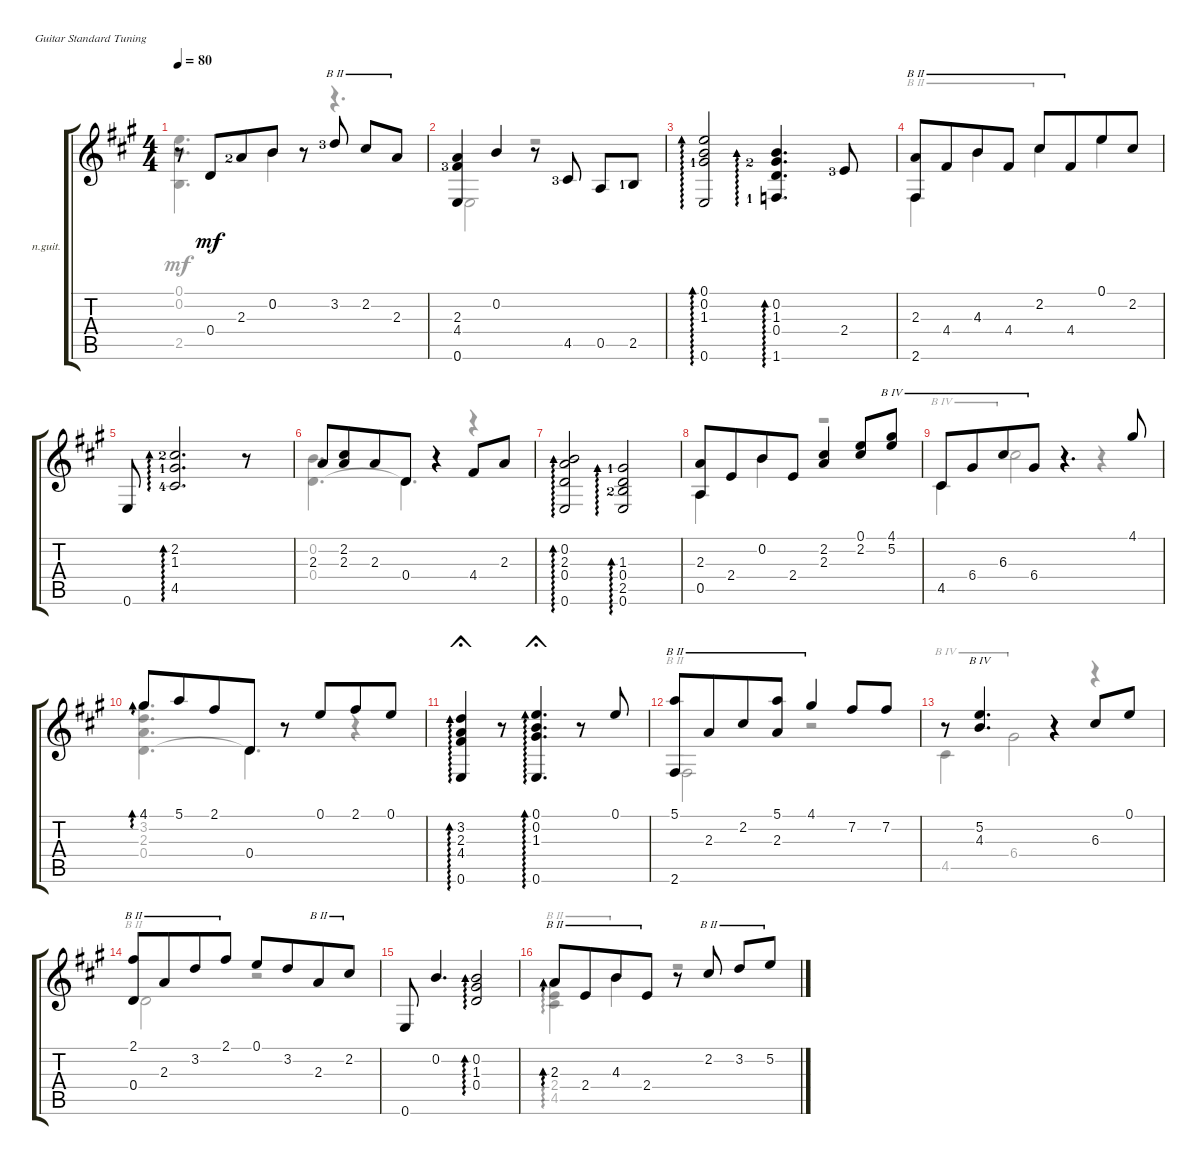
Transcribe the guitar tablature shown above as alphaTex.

\defaultSystemsLayout 4
\bracketExtendMode groupsimilarinstruments
\useSystemSignSeparator
\firstSystemTrackNameOrientation horizontal
\otherSystemsTrackNameOrientation horizontal
\chordDiagramsInScore
\track ("Nylon Guitar" "n.guit.") {instrument acousticguitarnylon}
\staff {score tabs}
\tuning (E4 B3 G3 D3 A2 E2)
\voice
\ts (4 4)
\tempo 80
\clef g2
\ks a
r.8{dy mf beam Up beam merge} 0.4{acc forcenatural}.8{beam Up beam merge} 2.3{lf 3 acc forcenatural}.8{beam Up beam merge} 0.2{acc forcenatural}.8{beam Up} r.8{beam Up} 3.2{lf 4 acc forcenatural}.8{barre (2 full) beam Up} 2.2{acc #}.8{barre (2 full) beam Up} 2.3{acc forcenatural}.8{barre (2 full) beam Up} |
(0.6{acc forcenatural} 4.4{lf 4 acc #} 2.3{acc forcenatural}).4{beam Up} 0.2{acc forcenatural}.4{beam Up} r.8{beam Up} 4.5{lf 4 acc #}.8{beam Up} 0.5{acc forcenatural}.8{beam Up} 2.5{lf 2 acc forcenatural}.8{beam Up} |
(0.6{acc forcenatural} 1.3{lf 2 acc #} 0.2{acc forcenatural} 0.1{acc forcenatural}).2{ad 0 beam Up} (1.6{lf 2 acc forcenatural} 0.4{acc forcenatural} 1.3{lf 3 acc #} 0.2{acc forcenatural}).4{d ad 0 beam Up} 2.4{lf 4 acc forcenatural}.8{beam Up} |
(2.6{acc #} 2.3{acc forcenatural}).8{barre (2 full) beam Up beam merge} 4.4{acc #}.8{barre (2 full) beam Up beam merge} 4.3{acc forcenatural}.8{barre (2 full) beam Up beam merge} 4.4{acc #}.8{barre (2 full) beam Up beam split} 2.2{acc #}.8{barre (2 full) beam Up beam merge} 4.4{acc #}.8{barre (2 full) beam Up beam merge} 0.1{acc forcenatural}.8{beam Up beam merge} 2.2{acc #}.8{beam Up} |
0.6{acc forcenatural}.8{beam Up} (2.2{lf 3 acc #} 1.3{lf 2 acc #} 4.5{lf 5 acc #}).2{d ad 0 beam Up} r.8{beam Up} |
2.3{acc forcenatural}.8{beam Up beam merge} (2.2{acc #} 2.3{acc forcenatural}).8{beam Up beam merge} 2.3{acc forcenatural}.8{beam Up beam merge} 0.4{acc forcenatural}.8{beam Up} r.4{beam Up} 4.4{acc #}.8{beam Up} 2.3{acc forcenatural}.8{beam Up} |
(2.3{acc forcenatural} 0.6{acc forcenatural} 0.4{acc forcenatural} 0.2{acc forcenatural}).2{ad 0 beam Up} (0.6{acc forcenatural} 2.5{lf 3 acc forcenatural} 0.4{acc forcenatural} 1.3{lf 2 acc #}).2{ad 0 beam Up} |
(0.5{acc forcenatural} 2.3{acc forcenatural}).8{beam Up beam merge} 2.4{acc forcenatural}.8{beam Up beam merge} 0.2{acc forcenatural}.8{beam Up beam merge} 2.4{acc forcenatural}.8{beam Up} (2.2{acc #} 2.3{acc forcenatural}).4{beam Up} (2.2{acc #} 0.1{acc forcenatural}).8{beam Up} (5.2{acc forcenatural} 4.1{acc #}).8{barre (4 full) beam Up} |
4.5{acc #}.8{barre (4 full) beam Up beam merge} 6.4{acc #}.8{barre (4 full) beam Up beam merge} 6.3{acc #}.8{barre (4 full) beam Up beam merge} 6.4{acc #}.8{barre (4 full) beam Up} r.4{d beam Up} 4.1{acc #}.8{beam Up} |
4.1{acc #}.8{ad 0 beam Up} 5.1{acc forcenatural}.8{beam Up beam merge} 2.1{acc #}.8{beam Up beam merge} 0.4{acc forcenatural}.8{beam Up} r.8{beam Up} 0.1{acc forcenatural}.8{beam Up beam merge} 2.1{acc #}.8{beam Up beam merge} 0.1{acc forcenatural}.8{beam Up} |
(0.6{acc forcenatural} 4.4{acc #} 2.3{acc forcenatural} 3.2{acc forcenatural}).4{ad 0 fermata (short 0) beam Up beam merge} r.8{beam Up} (0.6{acc forcenatural} 1.3{acc #} 0.2{acc forcenatural} 0.1{acc forcenatural}).4{d ad 0 fermata (short 0) beam Up} r.8{beam Up} 0.1{acc forcenatural}.8{beam Down beam merge} |
(5.1{acc forcenatural} 2.6{acc #}).8{barre (2 full) beam Up beam merge} 2.3{acc forcenatural}.8{barre (2 full) beam Up beam merge} 2.2{acc #}.8{barre (2 full) beam Up} (2.3{acc forcenatural} 5.1{acc forcenatural}).8{barre (2 full) beam Up beam merge} 4.1{acc #}.4{barre (2 full) beam Up beam merge} 7.2{acc #}.8{beam Up beam merge} 7.2{acc #}.8{beam Up} |
r.8{beam Up} (4.3{acc forcenatural} 5.2{acc forcenatural}).4{d barre (4 full) beam Up} r.4{beam Up} 6.3{acc #}.8{beam Up} 0.1{acc forcenatural}.8{beam Up} |
(2.1{acc #} 0.4{acc forcenatural}).8{barre (2 full) beam Up beam merge} 2.3{acc forcenatural}.8{barre (2 full) beam Up beam merge} 3.2{acc forcenatural}.8{barre (2 full) beam Up beam merge} 2.1{acc #}.8{barre (2 full) beam Up} 0.1{acc forcenatural}.8{beam Up beam merge} 3.2{acc forcenatural}.8{beam Up beam merge} 2.3{acc forcenatural}.8{barre (2 full) beam Up beam merge} 2.2{acc #}.8{barre (2 full) beam Up} |
0.6{acc forcenatural}.8{beam Up} 0.2{acc forcenatural}.4{d beam Up} (0.2{acc forcenatural} 1.3{acc #} 0.4{acc forcenatural}).2{ad 0 beam Up} |
2.3{acc forcenatural}.8{ad 0 barre (2 full) beam Up beam merge} 2.4{acc forcenatural}.8{barre (2 full) beam Up beam merge} 4.3{acc forcenatural}.8{barre (2 full) beam Up beam merge} 2.4{acc forcenatural}.8{barre (2 full) beam Up} r.8{beam Up} 2.2{acc #}.8{barre (2 full) beam Up} 3.2{acc forcenatural}.8{barre (2 full) beam Up} 5.2{acc forcenatural}.8{barre (2 full) beam Up}
\voice
\clef g2
\ottava regular
\simile none
\ks a
(2.5{acc forcenatural} 0.2{acc forcenatural} 0.1{acc forcenatural}).4{d dy mf beam Down} 0.2{acc forcenatural}.4{beam Down} r.4{d beam Down} |
0.6{acc forcenatural}.2{beam Down} r.2{beam Down} |
|
2.6{acc #}.4{barre (2 full) beam Down} 4.3{acc forcenatural}.4{barre (2 full) beam Down} 2.2{acc #}.4{barre (2 full) beam Down} 0.1{acc forcenatural}.4{beam Down} |
|
(0.4{acc forcenatural} 0.2{acc forcenatural}).4{d beam Down} 0.4{t acc forcenatural}.4{d beam Down} r.4{beam Down} |
|
0.5{acc forcenatural}.4{beam Down} 0.2{acc forcenatural}.4{beam Down} r.2{beam Down} |
4.5{acc #}.4{barre (4 full) beam Down} 6.3{acc #}.2{barre (4 full) beam Down} r.4{beam Down} |
(0.4{acc forcenatural} 2.3{acc forcenatural} 3.2{acc forcenatural} 4.1{acc #}).4{d beam Down} 0.4{t acc forcenatural}.4{d beam Down} r.4{beam Down} |
|
2.6{acc #}.2{barre (2 full) beam Down} r.2{beam Down} |
4.5{acc #}.4{barre (4 full) beam Down} 6.4{acc #}.2{barre (4 full) beam Down} r.4{beam Down} |
0.4{acc forcenatural}.2{barre (2 full) beam Down} r.2{beam Down} |
|
(2.3{acc forcenatural} 2.4{acc forcenatural} 4.5{acc #}).4{ad 0 barre (2 full) beam Down} 4.3{acc forcenatural}.4{barre (2 full) beam Down} r.2{beam Down}
